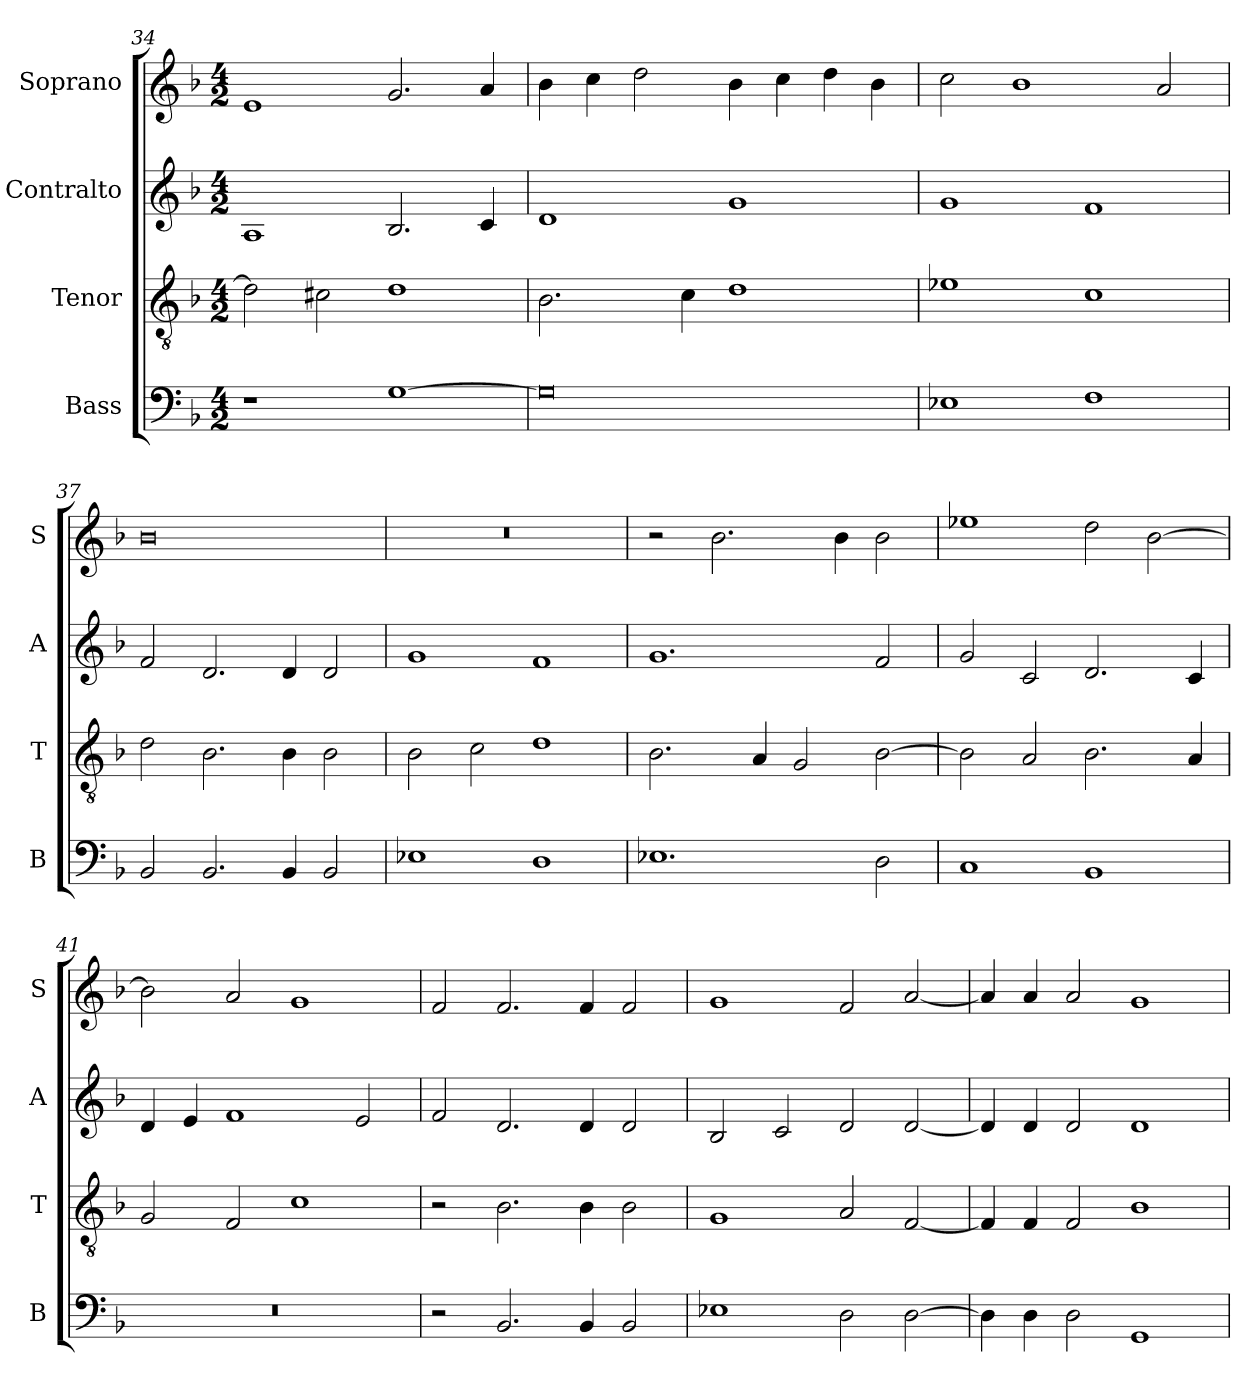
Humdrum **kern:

**kern	**kern	**kern	**kern
*part4	*part3	*part2	*part1
*staff4	*staff3	*staff2	*staff1
*I"Bass	*I"Tenor	*I"Contralto	*I"Soprano
*I'B	*I'T	*I'A	*I'S
*clefF4	*clefGv2	*clefG2	*clefG2
*k[b-]	*k[b-]	*k[b-]	*k[b-]
*G:dor	*G:dor	*G:dor	*G:dor
*M4/2	*M4/2	*M4/2	*M4/2
=34	=34	=34	=34
1r	2d]	1A	1e
.	2c#X	.	.
[1G	1d	2.B-	2.g
.	.	4c	4a
=35	=35	=35	=35
0G]	2.B-	1d	4b-
.	.	.	4cc
.	.	.	2dd
.	4c	.	.
.	1d	1g	4b-
.	.	.	4cc
.	.	.	4dd
.	.	.	4b-
=36	=36	=36	=36
1E-X	1e-X	1g	2cc
.	.	.	1b-
1F	1c	1f	.
.	.	.	2a
=37	=37	=37	=37
2BB-	2d	2f	0b-
2.BB-	2.B-	2.d	.
4BB-	4B-	4d	.
2BB-	2B-	2d	.
=38	=38	=38	=38
1E-X	2B-	1g	0r
.	2c	.	.
1D	1d	1f	.
=39	=39	=39	=39
1.E-X	2.B-	1.g	2r
.	.	.	2.b-
.	4A	.	.
.	2G	.	.
.	.	.	4b-
2D	[2B-	2f	2b-
=40	=40	=40	=40
1C	2B-]	2g	1ee-X
.	2A	2c	.
1BB-	2.B-	2.d	2dd
.	.	.	[2b-
.	4A	4c	.
=41	=41	=41	=41
0r	2G	4d	2b-]
.	.	4e	.
.	2F	1f	2a
.	1c	.	1g
.	.	2e	.
=42	=42	=42	=42
2r	2r	2f	2f
2.BB-	2.B-	2.d	2.f
4BB-	4B-	4d	4f
2BB-	2B-	2d	2f
=43	=43	=43	=43
1E-X	1G	2B-	1g
.	.	2c	.
2D	2A	2d	2f
[2D	[2F	[2d	[2a
=44	=44	=44	=44
4D]	4F]	4d]	4a]
4D	4F	4d	4a
2D	2F	2d	2a
1GG	1B-	1d	1g
=	=	=	=
*-	*-	*-	*-
